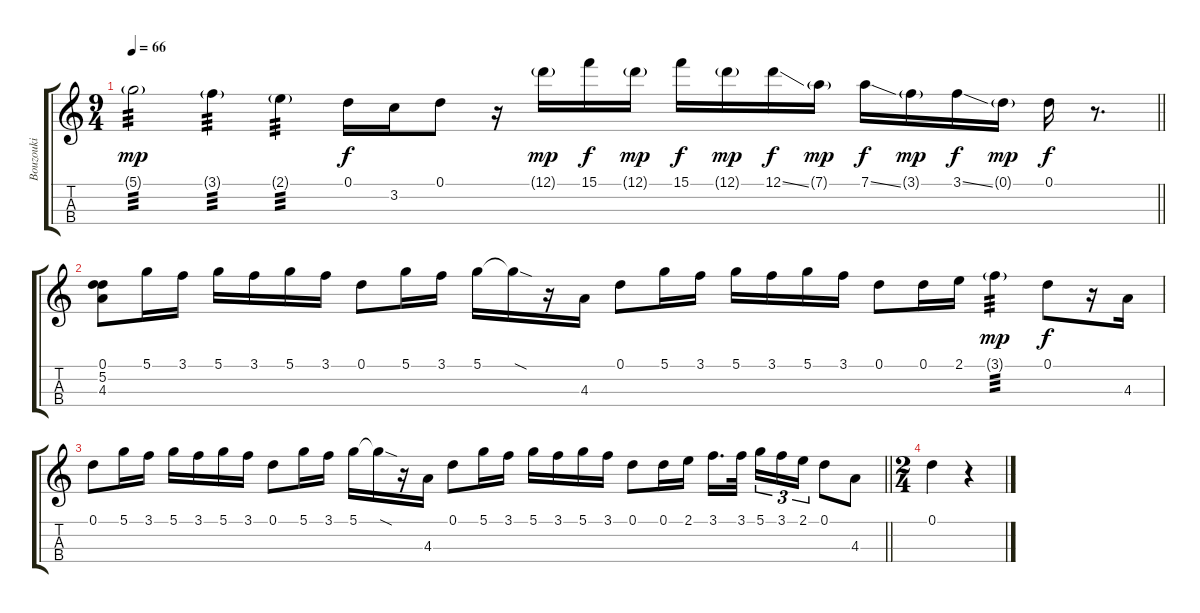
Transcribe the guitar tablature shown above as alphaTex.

\track ("Bouzouki" "Bouzouki") {instrument acousticguitarsteel}
\staff {score tabs}
\tuning (D4 A3 F3 C3) {hide}
\ts (9 4)
\tempo 66
\clef g2
\barLineRight lightlight
\ks c
5.1{g}.2{tp 3 dy mp} 3.1{g}.4{tp 3} 2.1{g}.4{tp 3} 0.1.16{dy f} 3.2.16 0.1.8 r.16 12.1{g}.16{dy mp} 15.1.16{dy f} 12.1{g}.16{dy mp} 15.1.16{dy f} 12.1{g}.16{dy mp} 12.1{ss}.16{dy f} 7.1{g}.16{dy mp} 7.1{ss}.16{dy f} 3.1{g}.16{dy mp} 3.1{ss}.16{dy f} 0.1{g}.16{dy mp} 0.1.16{dy f} r.8{d} |
\section ("" "")
(0.1 5.2 4.3).8 5.1.16 3.1.16 5.1.16 3.1.16 5.1.16 3.1.16 0.1.8 5.1.16 3.1.16 5.1.16 5.1{sod t}.16 r.16 4.3.16 0.1.8 5.1.16 3.1.16 5.1.16 3.1.16 5.1.16 3.1.16 0.1.8 0.1.16 2.1.16 3.1{g}.4{tp 3 dy mp} 0.1.8{dy f} r.16 4.3.16 |
\barLineRight lightlight
0.1.8 5.1.16 3.1.16 5.1.16 3.1.16 5.1.16 3.1.16 0.1.8 5.1.16 3.1.16 5.1.16 5.1{sod t}.16 r.16 4.3.16 0.1.8 5.1.16 3.1.16 5.1.16 3.1.16 5.1.16 3.1.16 0.1.8 0.1.16 2.1.16 3.1.16{d} 3.1.32{beam splitsecondary} 5.1.16{tu (3 2)} 3.1.16{tu (3 2)} 2.1.16{tu (3 2)} 0.1.8 4.3.8 |
\ts (2 4)
0.1.4 r.4
